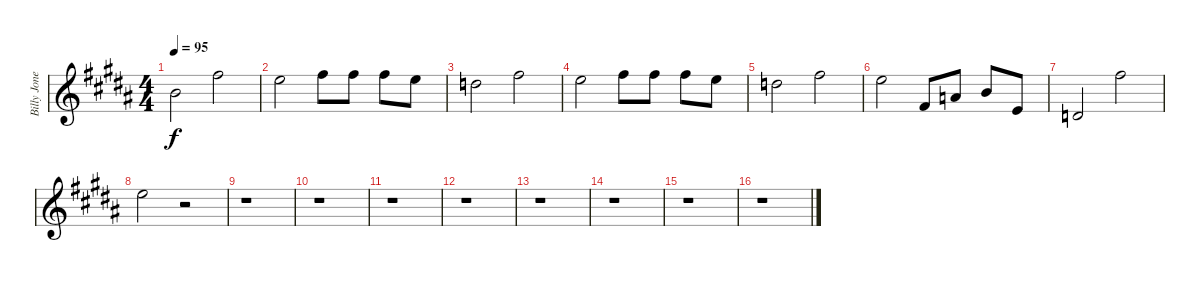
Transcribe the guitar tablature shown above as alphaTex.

\track ("Billy Jones Vocals" "Billy Jone") {instrument flute}
\staff {score}
\tuning (E4 B3 G3 D3 A2 E2) {hide}
\ts (4 4)
\tempo 95
\clef g2
\ks g#minor
7.1{t}.2{dy f} 14.1.2 |
12.1.2 14.1.8 14.1.8 14.1.8 12.1.8 |
15.2.2 14.1.2 |
12.1.2 14.1.8 14.1.8 14.1.8 12.1.8 |
15.2.2 14.1.2 |
12.1.2 7.2.8 10.2.8 7.1.8 9.3.8 |
7.3.2 14.1.2 |
12.1.2 r.2 |
r.1 |
r.1 |
r.1 |
r.1 |
r.1 |
r.1 |
r.1 |
r.1
